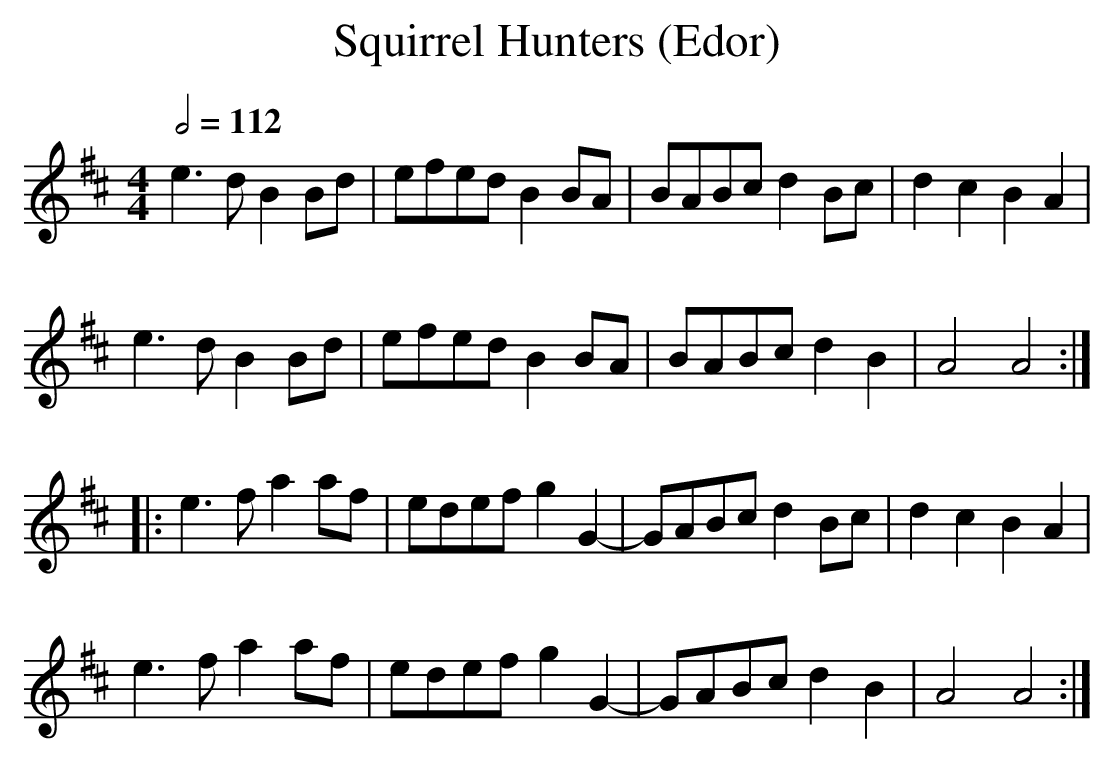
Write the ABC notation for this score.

X:1
T:Squirrel Hunters (Edor)
Q:1/2=112
M:4/4
L:1/8
K:Edor
e3d B2Bd|efed B2BA|BABc d2Bc|d2c2 B2A2|
e3d B2Bd|efed B2BA|BABc d2B2|A4 A4:|
|:e3f a2af|edef g2G2-|GABc d2Bc|d2c2 B2A2|
e3f a2af|edef g2G2-|GABc d2B2|A4 A4:|
